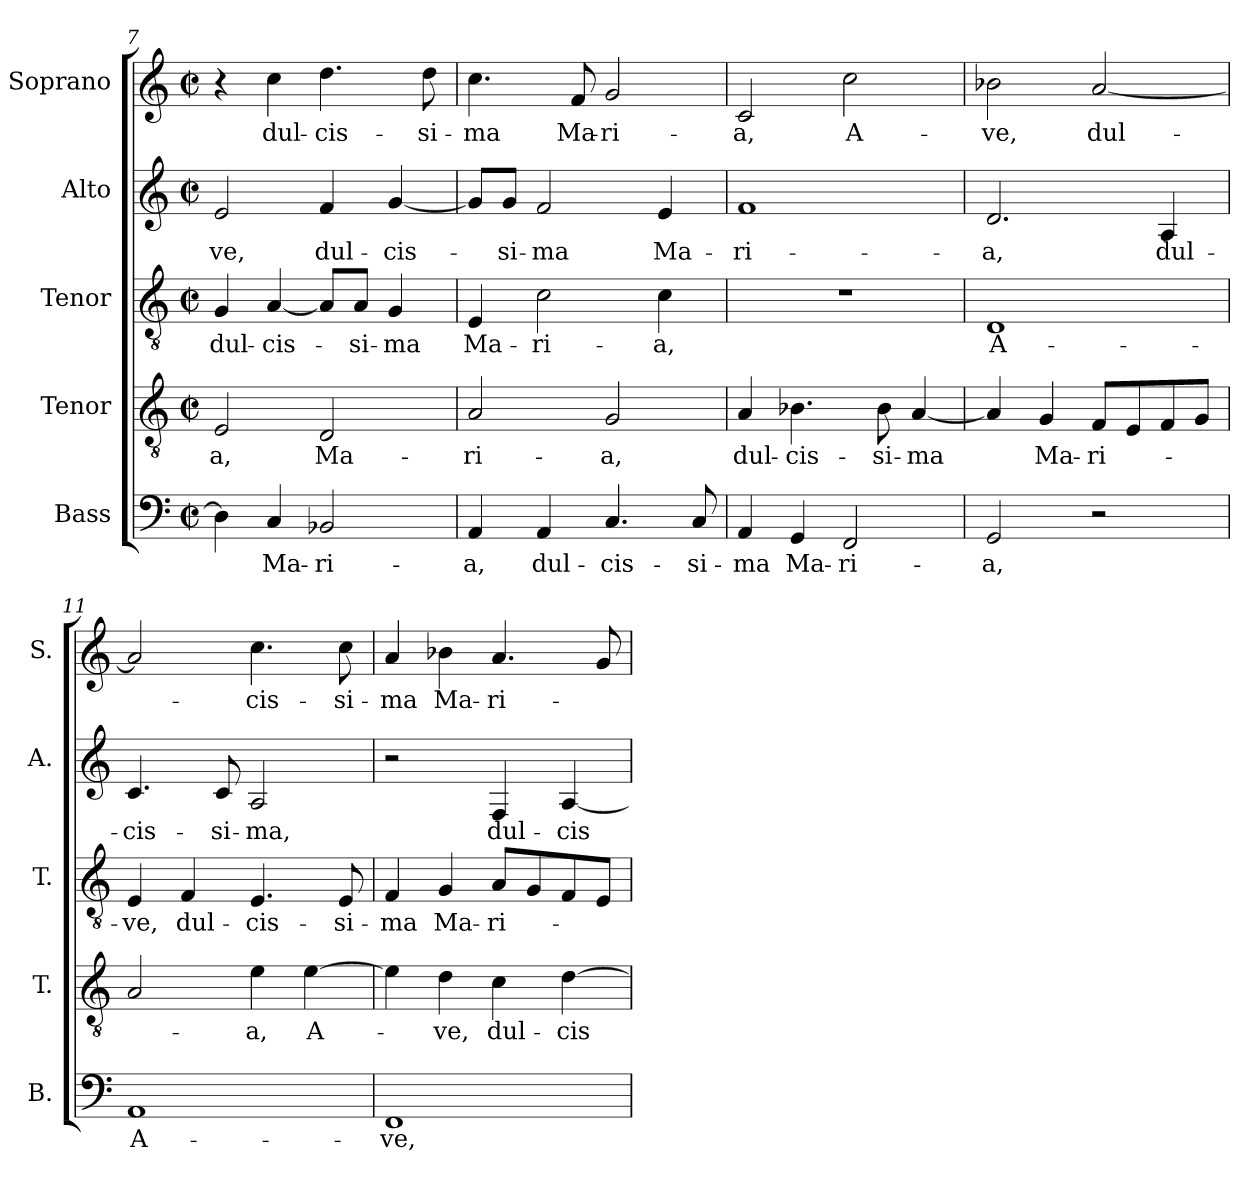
**kern	**text	**kern	**text	**kern	**text	**kern	**text	**kern	**text
*part5	*part5	*part4	*part4	*part3	*part3	*part2	*part2	*part1	*part1
*staff5	*staff5	*staff4	*staff4	*staff3	*staff3	*staff2	*staff2	*staff1	*staff1
*I"Bass	*	*I"Tenor	*	*I"Tenor	*	*I"Alto	*	*I"Soprano	*
*I'B.	*	*I'T.	*	*I'T.	*	*I'A.	*	*I'S.	*
*clefF4	*	*clefGv2	*	*clefGv2	*	*clefG2	*	*clefG2	*
*	*	*ITrd7c12	*	*ITrd7c12	*	*	*	*	*
*k[]	*	*k[]	*	*k[]	*	*k[]	*	*k[]	*
*C:	*	*C:	*	*C:	*	*C:	*	*C:	*
*M2/2	*	*M2/2	*	*M2/2	*	*M2/2	*	*M2/2	*
*met(c|)	*	*met(c|)	*	*met(c|)	*	*met(c|)	*	*met(c|)	*
=7	=7	=7	=7	=7	=7	=7	=7	=7	=7
!	!	!	!LO:LY:b:color=#000000	!	!	!	!	!	!
!	!	!	!	!	!LO:LY:b:color=#000000	!	!	!	!
!	!	!	!	!	!	!	!LO:LY:b:color=#000000	!	!
4Di\]	.	2EEi/	-a,	4GGi/	dul-	2ei/	-ve,	4r	.
!	!LO:LY:b:color=#000000	!	!	!	!	!	!	!	!
!	!	!	!	!	!LO:LY:b:color=#000000	!	!	!	!
!	!	!	!	!	!	!	!	!	!LO:LY:b:color=#000000
4Ci/	Ma-	.	.	[4AAi/	-cis-	.	.	4cci\	dul-
!	!LO:LY:b:color=#000000	!	!	!	!	!	!	!	!
!	!	!	!LO:LY:b:color=#000000	!	!	!	!	!	!
!	!	!	!	!	!	!	!LO:LY:b:color=#000000	!	!
!	!	!	!	!	!	!	!	!	!LO:LY:b:color=#000000
2BB-Xi/	-ri-	2DDi/	Ma-	8AAi/L]	.	4fi/	dul-	4.ddi\	-cis-
!	!	!	!	!	!LO:LY:b:color=#000000	!	!	!	!
.	.	.	.	8AAi/J	-si-	.	.	.	.
!	!	!	!	!	!LO:LY:b:color=#000000	!	!	!	!
!	!	!	!	!	!	!	!LO:LY:b:color=#000000	!	!
.	.	.	.	4GGi/	-ma	[4gi/	-cis-	.	.
!	!	!	!	!	!	!	!	!	!LO:LY:b:color=#000000
.	.	.	.	.	.	.	.	8ddi\	-si-
=8	=8	=8	=8	=8	=8	=8	=8	=8	=8
!	!LO:LY:b:color=#000000	!	!	!	!	!	!	!	!
!	!	!	!LO:LY:b:color=#000000	!	!	!	!	!	!
!	!	!	!	!	!LO:LY:b:color=#000000	!	!	!	!
!	!	!	!	!	!	!	!	!	!LO:LY:b:color=#000000
4AAi/	-a,	2AAi/	-ri-	4EEi/	Ma-	8gi/L]	.	4.cci\	-ma
!	!	!	!	!	!	!	!LO:LY:b:color=#000000	!	!
.	.	.	.	.	.	8gi/J	-si-	.	.
!	!LO:LY:b:color=#000000	!	!	!	!	!	!	!	!
!	!	!	!	!	!LO:LY:b:color=#000000	!	!	!	!
!	!	!	!	!	!	!	!LO:LY:b:color=#000000	!	!
4AAi/	dul-	.	.	2Ci\	-ri-	2fi/	-ma	.	.
!	!	!	!	!	!	!	!	!	!LO:LY:b:color=#000000
.	.	.	.	.	.	.	.	8fi/	Ma-
!	!LO:LY:b:color=#000000	!	!	!	!	!	!	!	!
!	!	!	!LO:LY:b:color=#000000	!	!	!	!	!	!
!	!	!	!	!	!	!	!	!	!LO:LY:b:color=#000000
4.Ci/	-cis-	2GGi/	-a,	.	.	.	.	2gi/	-ri-
!	!	!	!	!	!LO:LY:b:color=#000000	!	!	!	!
!	!	!	!	!	!	!	!LO:LY:b:color=#000000	!	!
.	.	.	.	4Ci\	-a,	4ei/	Ma-	.	.
!	!LO:LY:b:color=#000000	!	!	!	!	!	!	!	!
8Ci/	-si-	.	.	.	.	.	.	.	.
=9	=9	=9	=9	=9	=9	=9	=9	=9	=9
!	!LO:LY:b:color=#000000	!	!	!	!	!	!	!	!
!	!	!	!LO:LY:b:color=#000000	!	!	!	!	!	!
!	!	!	!	!	!	!	!LO:LY:b:color=#000000	!	!
!	!	!	!	!	!	!	!	!	!LO:LY:b:color=#000000
4AAi/	-ma	4AAi/	dul-	1r	.	1fi	-ri-	2ci/	-a,
!	!LO:LY:b:color=#000000	!	!	!	!	!	!	!	!
!	!	!	!LO:LY:b:color=#000000	!	!	!	!	!	!
4GGi/	Ma-	4.BB-Xi\	-cis-	.	.	.	.	.	.
!	!LO:LY:b:color=#000000	!	!	!	!	!	!	!	!
!	!	!	!	!	!	!	!	!	!LO:LY:b:color=#000000
2FFi/	-ri-	.	.	.	.	.	.	2cci\	A-
!	!	!	!LO:LY:b:color=#000000	!	!	!	!	!	!
.	.	8BB-i\	-si-	.	.	.	.	.	.
!	!	!	!LO:LY:b:color=#000000	!	!	!	!	!	!
.	.	[4AAi/	-ma	.	.	.	.	.	.
=10	=10	=10	=10	=10	=10	=10	=10	=10	=10
!	!LO:LY:b:color=#000000	!	!	!	!	!	!	!	!
!	!	!	!	!	!LO:LY:b:color=#000000	!	!	!	!
!	!	!	!	!	!	!	!LO:LY:b:color=#000000	!	!
!	!	!	!	!	!	!	!	!	!LO:LY:b:color=#000000
2GGi/	-a,	4AAi/]	.	1DDi	A-	2.di/	-a,	2b-Xi\	-ve,
!	!	!	!LO:LY:b:color=#000000	!	!	!	!	!	!
.	.	4GGi/	Ma-	.	.	.	.	.	.
!	!	!	!LO:LY:b:color=#000000	!	!	!	!	!	!
!	!	!	!	!	!	!	!	!	!LO:LY:b:color=#000000
2r	.	8FFi/L	-ri-	.	.	.	.	[2ai/	dul-
.	.	8EEi/	.	.	.	.	.	.	.
!	!	!	!	!	!	!	!LO:LY:b:color=#000000	!	!
.	.	8FFi/	.	.	.	4Ai/	dul-	.	.
.	.	8GGi/J	.	.	.	.	.	.	.
!!LO:PB:g=z
=11	=11	=11	=11	=11	=11	=11	=11	=11	=11
!	!LO:LY:b:color=#000000	!	!	!	!	!	!	!	!
!	!	!	!	!	!LO:LY:b:color=#000000	!	!	!	!
!	!	!	!	!	!	!	!LO:LY:b:color=#000000	!	!
1AAi	A-	2AAi/	.	4EEi/	-ve,	4.ci/	-cis-	2ai/]	.
!	!	!	!	!	!LO:LY:b:color=#000000	!	!	!	!
.	.	.	.	4FFi/	dul-	.	.	.	.
!	!	!	!	!	!	!	!LO:LY:b:color=#000000	!	!
.	.	.	.	.	.	8ci/	-si-	.	.
!	!	!	!LO:LY:b:color=#000000	!	!	!	!	!	!
!	!	!	!	!	!LO:LY:b:color=#000000	!	!	!	!
!	!	!	!	!	!	!	!LO:LY:b:color=#000000	!	!
!	!	!	!	!	!	!	!	!	!LO:LY:b:color=#000000
.	.	4Ei\	-a,	4.EEi/	-cis-	2Ai/	-ma,	4.cci\	-cis-
!	!	!	!LO:LY:b:color=#000000	!	!	!	!	!	!
.	.	[4Ei\	A-	.	.	.	.	.	.
!	!	!	!	!	!LO:LY:b:color=#000000	!	!	!	!
!	!	!	!	!	!	!	!	!	!LO:LY:b:color=#000000
.	.	.	.	8EEi/	-si-	.	.	8cci\	-si-
=12	=12	=12	=12	=12	=12	=12	=12	=12	=12
!	!LO:LY:b:color=#000000	!	!	!	!	!	!	!	!
!	!	!	!	!	!LO:LY:b:color=#000000	!	!	!	!
!	!	!	!	!	!	!	!	!	!LO:LY:b:color=#000000
1FFi	-ve,	4Ei\]	.	4FFi/	-ma	2r	.	4ai/	-ma
!	!	!	!LO:LY:b:color=#000000	!	!	!	!	!	!
!	!	!	!	!	!LO:LY:b:color=#000000	!	!	!	!
!	!	!	!	!	!	!	!	!	!LO:LY:b:color=#000000
.	.	4Di\	-ve,	4GGi/	Ma-	.	.	4b-Xi\	Ma-
!	!	!	!LO:LY:b:color=#000000	!	!	!	!	!	!
!	!	!	!	!	!LO:LY:b:color=#000000	!	!	!	!
!	!	!	!	!	!	!	!LO:LY:b:color=#000000	!	!
!	!	!	!	!	!	!	!	!	!LO:LY:b:color=#000000
.	.	4Ci\	dul-	8AAi/L	-ri-	4Fi/	dul-	4.ai/	-ri-
.	.	.	.	8GGi/	.	.	.	.	.
!	!	!	!LO:LY:b:color=#000000	!	!	!	!	!	!
!	!	!	!	!	!	!	!LO:LY:b:color=#000000	!	!
.	.	[4Di\	-cis-	8FFi/	.	[4Ai/	-cis-	.	.
.	.	.	.	8EEi/J	.	.	.	8gi/	.
=	=	=	=	=	=	=	=	=	=
*-	*-	*-	*-	*-	*-	*-	*-	*-	*-
